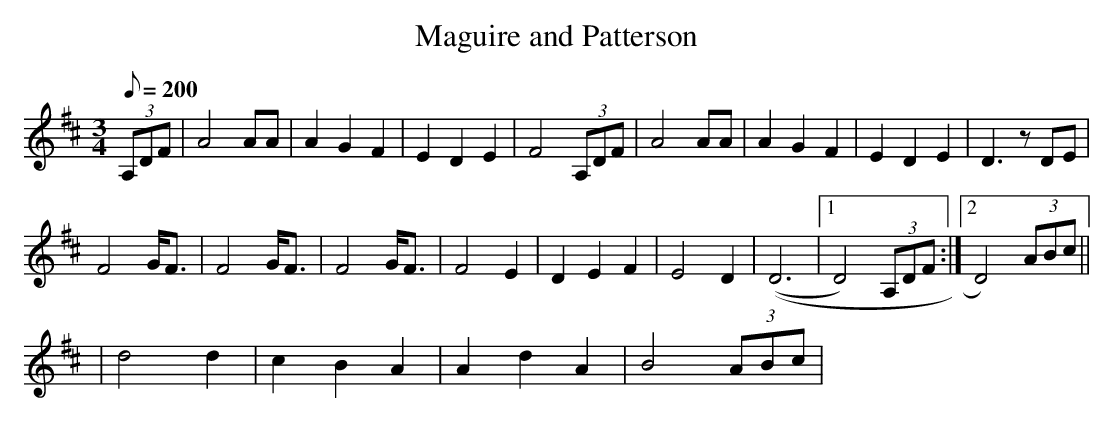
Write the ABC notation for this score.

X:1
T:Maguire and Patterson
M:3/4
L:1/8
Q:200
K:D
(3A,DF|A4 AA|A2 G2 F2|E2 D2 E2|F4 (3A,DF|\
A4 AA|A2 G2 F2|E2 D2 E2| D3 z DE|
F4 G<F| F4 G<F|F4 G<F| F4 E2|\
D2 E2 F2| E4 D2|((D6|1 D4) (3A,DF:|2 D4) (3ABc||
|d4 d2|c2 B2 A2|A2 d2 A2| B4 (3ABc|\


|A4 AA|A2 G2 F2|E2 D2 E2|E4 E2|\
D2 E2 F2|E4 D2| |((D6|1 D4) (3ABc :|2 D4) (3A,DF ||
